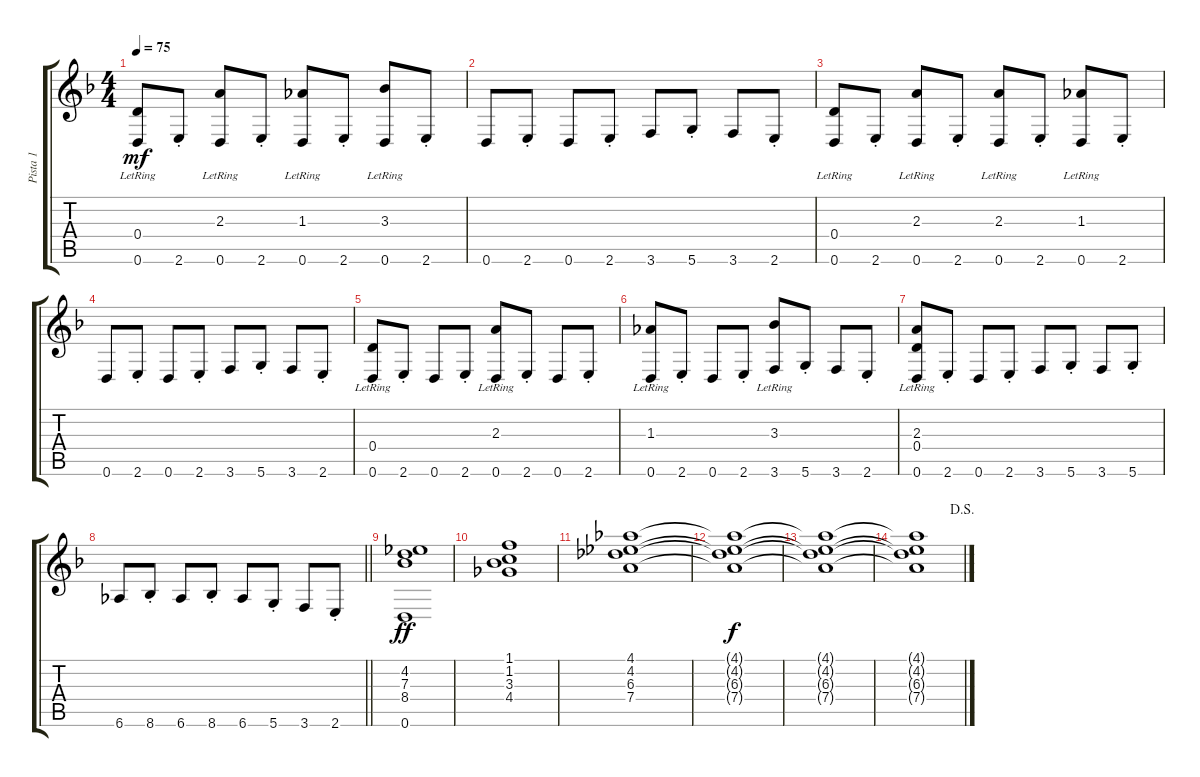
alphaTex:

\track ("Pista 1" "Pista 1") {instrument acousticguitarsteel}
\staff {score tabs}
\tuning (E4 B3 G3 D3 A2 D2) {hide}
\ts (4 4)
\tempo 75
\clef g2
\ks dminor
(0.4{lr} 0.6).8{dy mf} 2.6{st}.8 (2.3{lr} 0.6).8 2.6{st}.8 (1.3{lr} 0.6).8 2.6{st}.8 (3.3{lr} 0.6).8 2.6{st}.8 |
0.6.8 2.6{st}.8 0.6.8 2.6{st}.8 3.6.8 5.6{st}.8 3.6.8 2.6{st}.8 |
(0.4{lr} 0.6).8 2.6{st}.8 (2.3{lr} 0.6).8 2.6{st}.8 (2.3{lr} 0.6).8 2.6{st}.8 (1.3{lr} 0.6).8 2.6{st}.8 |
0.6.8 2.6{st}.8 0.6.8 2.6{st}.8 3.6.8 5.6{st}.8 3.6.8 2.6{st}.8 |
(0.4{lr} 0.6).8 2.6{st}.8 0.6.8 2.6{st}.8 (2.3{lr} 0.6).8 2.6{st}.8 0.6.8 2.6{st}.8 |
(1.3{lr} 0.6).8 2.6{st}.8 0.6.8 2.6{st}.8 (3.3{lr} 3.6).8 5.6{st}.8 3.6.8 2.6{st}.8 |
(2.3{lr} 0.4{lr} 0.6).8 2.6{st}.8 0.6.8 2.6{st}.8 3.6.8 5.6{st}.8 3.6.8 5.6{st}.8 |
\barLineRight lightlight
6.6.8 8.6{st}.8 6.6.8 8.6{st}.8 6.6.8 5.6{st}.8 3.6.8 2.6{st}.8 |
(4.2 7.3 8.4 0.6).1{dy ff} |
(1.1 1.2 3.3 4.4).1 |
(4.1 4.2 6.3 7.4).1 |
(4.1{t} 4.2{t} 6.3{t} 7.4{t}).1{dy f} |
(4.1{t} 4.2{t} 6.3{t} 7.4{t}).1 |
\jump dalsegno
(4.1{t} 4.2{t} 6.3{t} 7.4{t}).1
